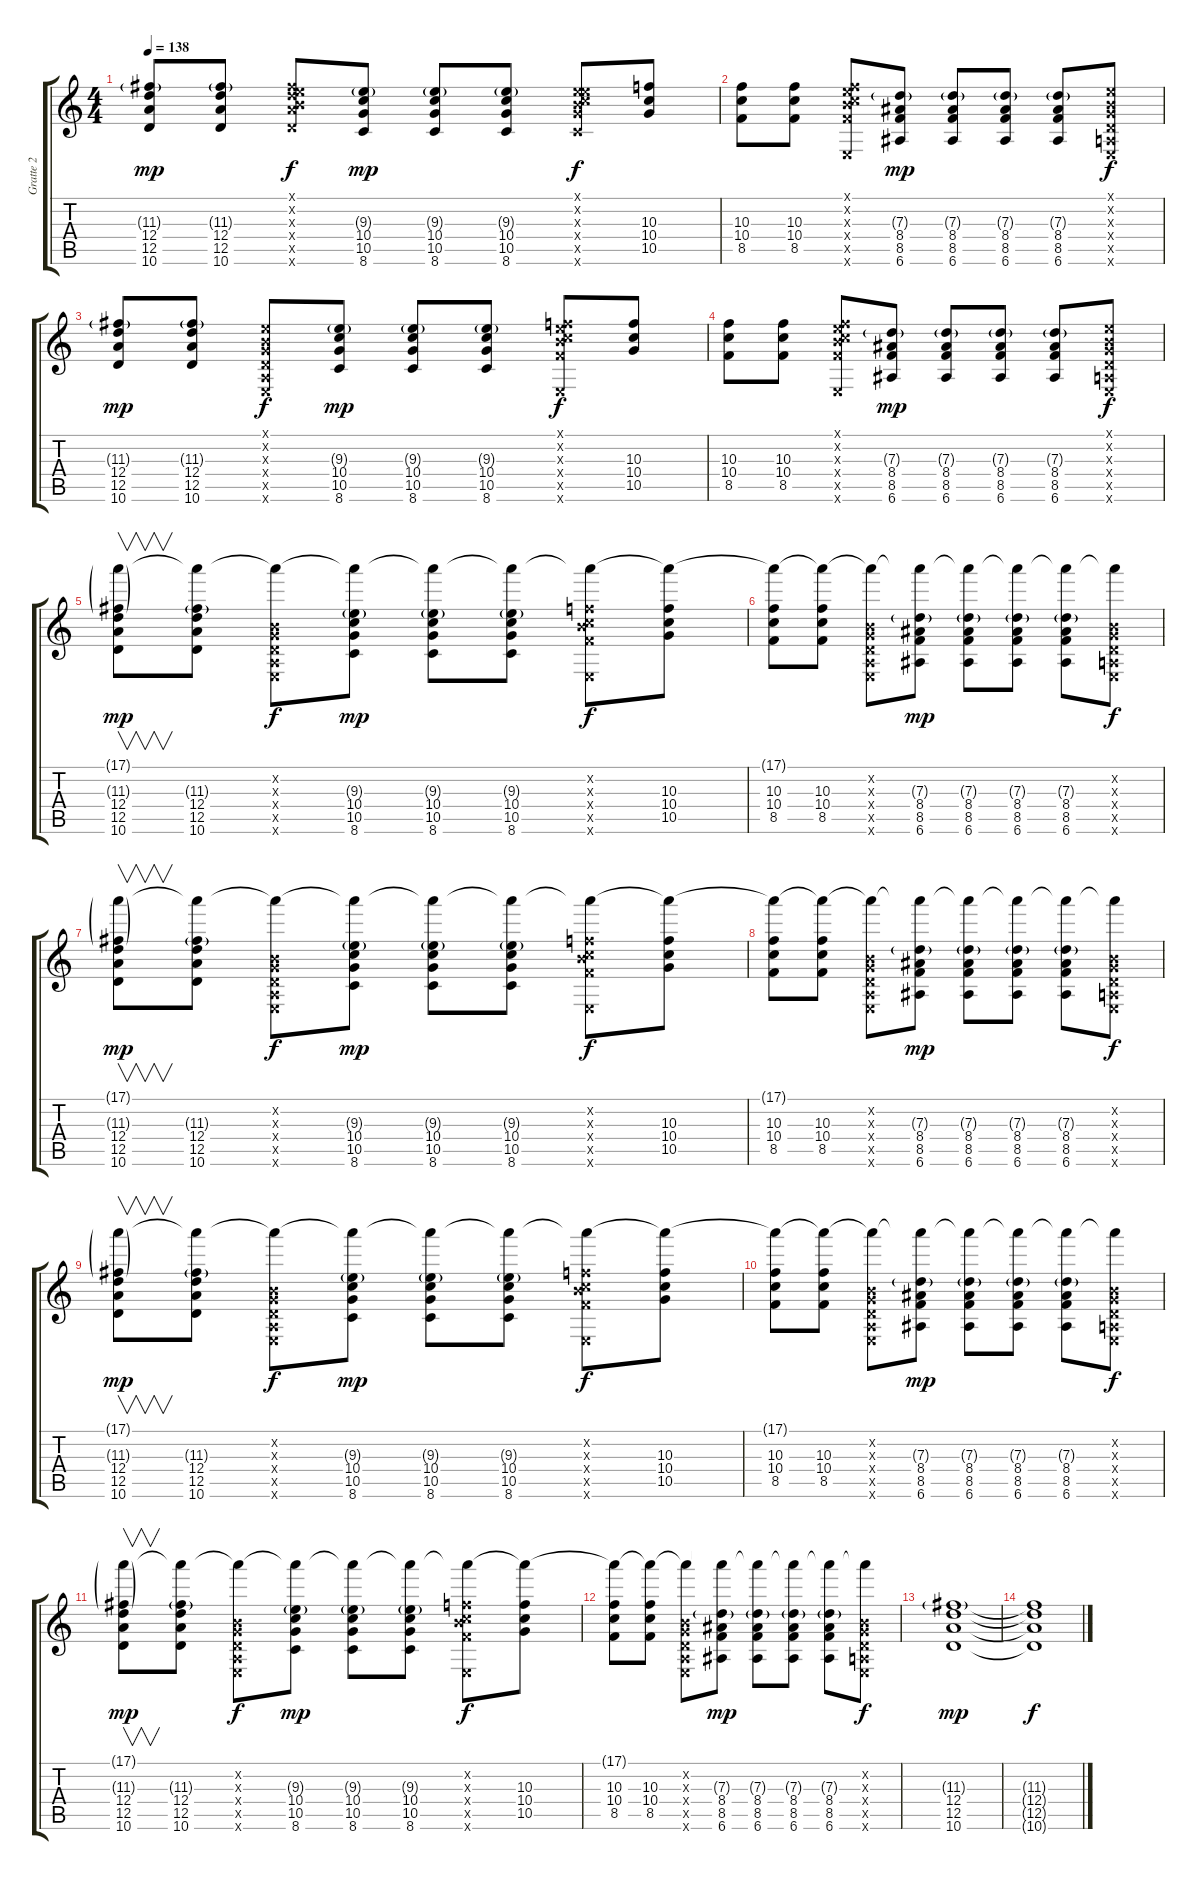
\track ("Gratte 2" "Gratte 2") {instrument overdrivenguitar}
\staff {score tabs}
\tuning (E4 B3 G3 D3 A2 E2) {hide}
\ts (4 4)
\tempo 138
\clef g2
\ks c
(11.3{g} 12.4 12.5 10.6).8{dy mp volume 14} (11.3{g} 12.4 12.5 10.6).8 (0.1{x} 0.2{x} 11.3{x} 12.4{x} 12.5{x} 10.6{x}).8{dy f} (9.3{g} 10.4 10.5 8.6).8{dy mp} (9.3{g} 10.4 10.5 8.6).8 (9.3{g} 10.4 10.5 8.6).8 (0.1{x} 0.2{x} 9.3{x} 10.4{x} 10.5{x} 8.6{x}).8{dy f} (10.3 10.4 10.5).8 |
(10.3 10.4 8.5).8 (10.3 10.4 8.5).8 (0.1{x} 0.2{x} 10.3{x} 10.4{x} 8.5{x} 0.6{x}).8 (7.3{g} 8.4 8.5 6.6).8{dy mp} (7.3{g} 8.4 8.5 6.6).8 (7.3{g} 8.4 8.5 6.6).8 (7.3{g} 8.4 8.5 6.6).8 (0.1{x} 0.2{x} 0.3{x} 0.4{x} 0.5{x} 0.6{x}).8{dy f} |
(11.3{g} 12.4 12.5 10.6).8{dy mp} (11.3{g} 12.4 12.5 10.6).8 (0.1{x} 0.2{x} 0.3{x} 0.4{x} 0.5{x} 0.6{x}).8{dy f} (9.3{g} 10.4 10.5 8.6).8{dy mp} (9.3{g} 10.4 10.5 8.6).8 (9.3{g} 10.4 10.5 8.6).8 (0.1{x} 0.2{x} 10.3{x} 10.4{x} 8.5{x} 0.6{x}).8{dy f} (10.3 10.4 10.5).8 |
(10.3 10.4 8.5).8 (10.3 10.4 8.5).8 (0.1{x} 0.2{x} 10.3{x} 10.4{x} 8.5{x} 0.6{x}).8 (7.3{g} 8.4 8.5 6.6).8{dy mp} (7.3{g} 8.4 8.5 6.6).8 (7.3{g} 8.4 8.5 6.6).8 (7.3{g} 8.4 8.5 6.6).8 (0.1{x} 0.2{x} 0.3{x} 0.4{x} 0.5{x} 0.6{x}).8{dy f} |
(17.1{g} 11.3{g} 12.4 12.5 10.6).8{v dy mp} (17.1{t} 11.3{g} 12.4 12.5 10.6).8 (17.1{t} 0.2{x} 0.3{x} 0.4{x} 0.5{x} 0.6{x}).8{dy f} (17.1{t} 9.3{g} 10.4 10.5 8.6).8{dy mp} (17.1{t} 9.3{g} 10.4 10.5 8.6).8 (17.1{t} 9.3{g} 10.4 10.5 8.6).8 (17.1{t} 0.2{x} 10.3{x} 10.4{x} 8.5{x} 0.6{x}).8{dy f} (17.1{t} 10.3 10.4 10.5).8 |
(17.1{t} 10.3 10.4 8.5).8 (17.1{t} 10.3 10.4 8.5).8 (17.1{t} 0.2{x} 0.3{x} 0.4{x} 0.5{x} 0.6{x}).8 (17.1{t} 7.3{g} 8.4 8.5 6.6).8{dy mp} (17.1{t} 7.3{g} 8.4 8.5 6.6).8 (17.1{t} 7.3{g} 8.4 8.5 6.6).8 (17.1{t} 7.3{g} 8.4 8.5 6.6).8 (17.1{t} 0.2{x} 0.3{x} 0.4{x} 0.5{x} 0.6{x}).8{dy f} |
(17.1{g} 11.3{g} 12.4 12.5 10.6).8{v dy mp} (17.1{t} 11.3{g} 12.4 12.5 10.6).8 (17.1{t} 0.2{x} 0.3{x} 0.4{x} 0.5{x} 0.6{x}).8{dy f} (17.1{t} 9.3{g} 10.4 10.5 8.6).8{dy mp} (17.1{t} 9.3{g} 10.4 10.5 8.6).8 (17.1{t} 9.3{g} 10.4 10.5 8.6).8 (17.1{t} 0.2{x} 10.3{x} 10.4{x} 8.5{x} 0.6{x}).8{dy f} (17.1{t} 10.3 10.4 10.5).8 |
(17.1{t} 10.3 10.4 8.5).8 (17.1{t} 10.3 10.4 8.5).8 (17.1{t} 0.2{x} 0.3{x} 0.4{x} 0.5{x} 0.6{x}).8 (17.1{t} 7.3{g} 8.4 8.5 6.6).8{dy mp} (17.1{t} 7.3{g} 8.4 8.5 6.6).8 (17.1{t} 7.3{g} 8.4 8.5 6.6).8 (17.1{t} 7.3{g} 8.4 8.5 6.6).8 (17.1{t} 0.2{x} 0.3{x} 0.4{x} 0.5{x} 0.6{x}).8{dy f} |
(17.1{g} 11.3{g} 12.4 12.5 10.6).8{v dy mp} (17.1{t} 11.3{g} 12.4 12.5 10.6).8 (17.1{t} 0.2{x} 0.3{x} 0.4{x} 0.5{x} 0.6{x}).8{dy f} (17.1{t} 9.3{g} 10.4 10.5 8.6).8{dy mp} (17.1{t} 9.3{g} 10.4 10.5 8.6).8 (17.1{t} 9.3{g} 10.4 10.5 8.6).8 (17.1{t} 0.2{x} 10.3{x} 10.4{x} 8.5{x} 0.6{x}).8{dy f} (17.1{t} 10.3 10.4 10.5).8 |
(17.1{t} 10.3 10.4 8.5).8 (17.1{t} 10.3 10.4 8.5).8 (17.1{t} 0.2{x} 0.3{x} 0.4{x} 0.5{x} 0.6{x}).8 (17.1{t} 7.3{g} 8.4 8.5 6.6).8{dy mp} (17.1{t} 7.3{g} 8.4 8.5 6.6).8 (17.1{t} 7.3{g} 8.4 8.5 6.6).8 (17.1{t} 7.3{g} 8.4 8.5 6.6).8 (17.1{t} 0.2{x} 0.3{x} 0.4{x} 0.5{x} 0.6{x}).8{dy f} |
(17.1{g} 11.3{g} 12.4 12.5 10.6).8{v dy mp} (17.1{t} 11.3{g} 12.4 12.5 10.6).8 (17.1{t} 0.2{x} 0.3{x} 0.4{x} 0.5{x} 0.6{x}).8{dy f} (17.1{t} 9.3{g} 10.4 10.5 8.6).8{dy mp} (17.1{t} 9.3{g} 10.4 10.5 8.6).8 (17.1{t} 9.3{g} 10.4 10.5 8.6).8 (17.1{t} 0.2{x} 10.3{x} 10.4{x} 8.5{x} 0.6{x}).8{dy f} (17.1{t} 10.3 10.4 10.5).8 |
(17.1{t} 10.3 10.4 8.5).8 (17.1{t} 10.3 10.4 8.5).8 (17.1{t} 0.2{x} 0.3{x} 0.4{x} 0.5{x} 0.6{x}).8 (17.1{t} 7.3{g} 8.4 8.5 6.6).8{dy mp} (17.1{t} 7.3{g} 8.4 8.5 6.6).8 (17.1{t} 7.3{g} 8.4 8.5 6.6).8 (17.1{t} 7.3{g} 8.4 8.5 6.6).8 (17.1{t} 0.2{x} 0.3{x} 0.4{x} 0.5{x} 0.6{x}).8{dy f} |
(11.3{g} 12.4 12.5 10.6).1{dy mp} |
(11.3{t} 12.4{t} 12.5{t} 10.6{t}).1{dy f volume 0}
